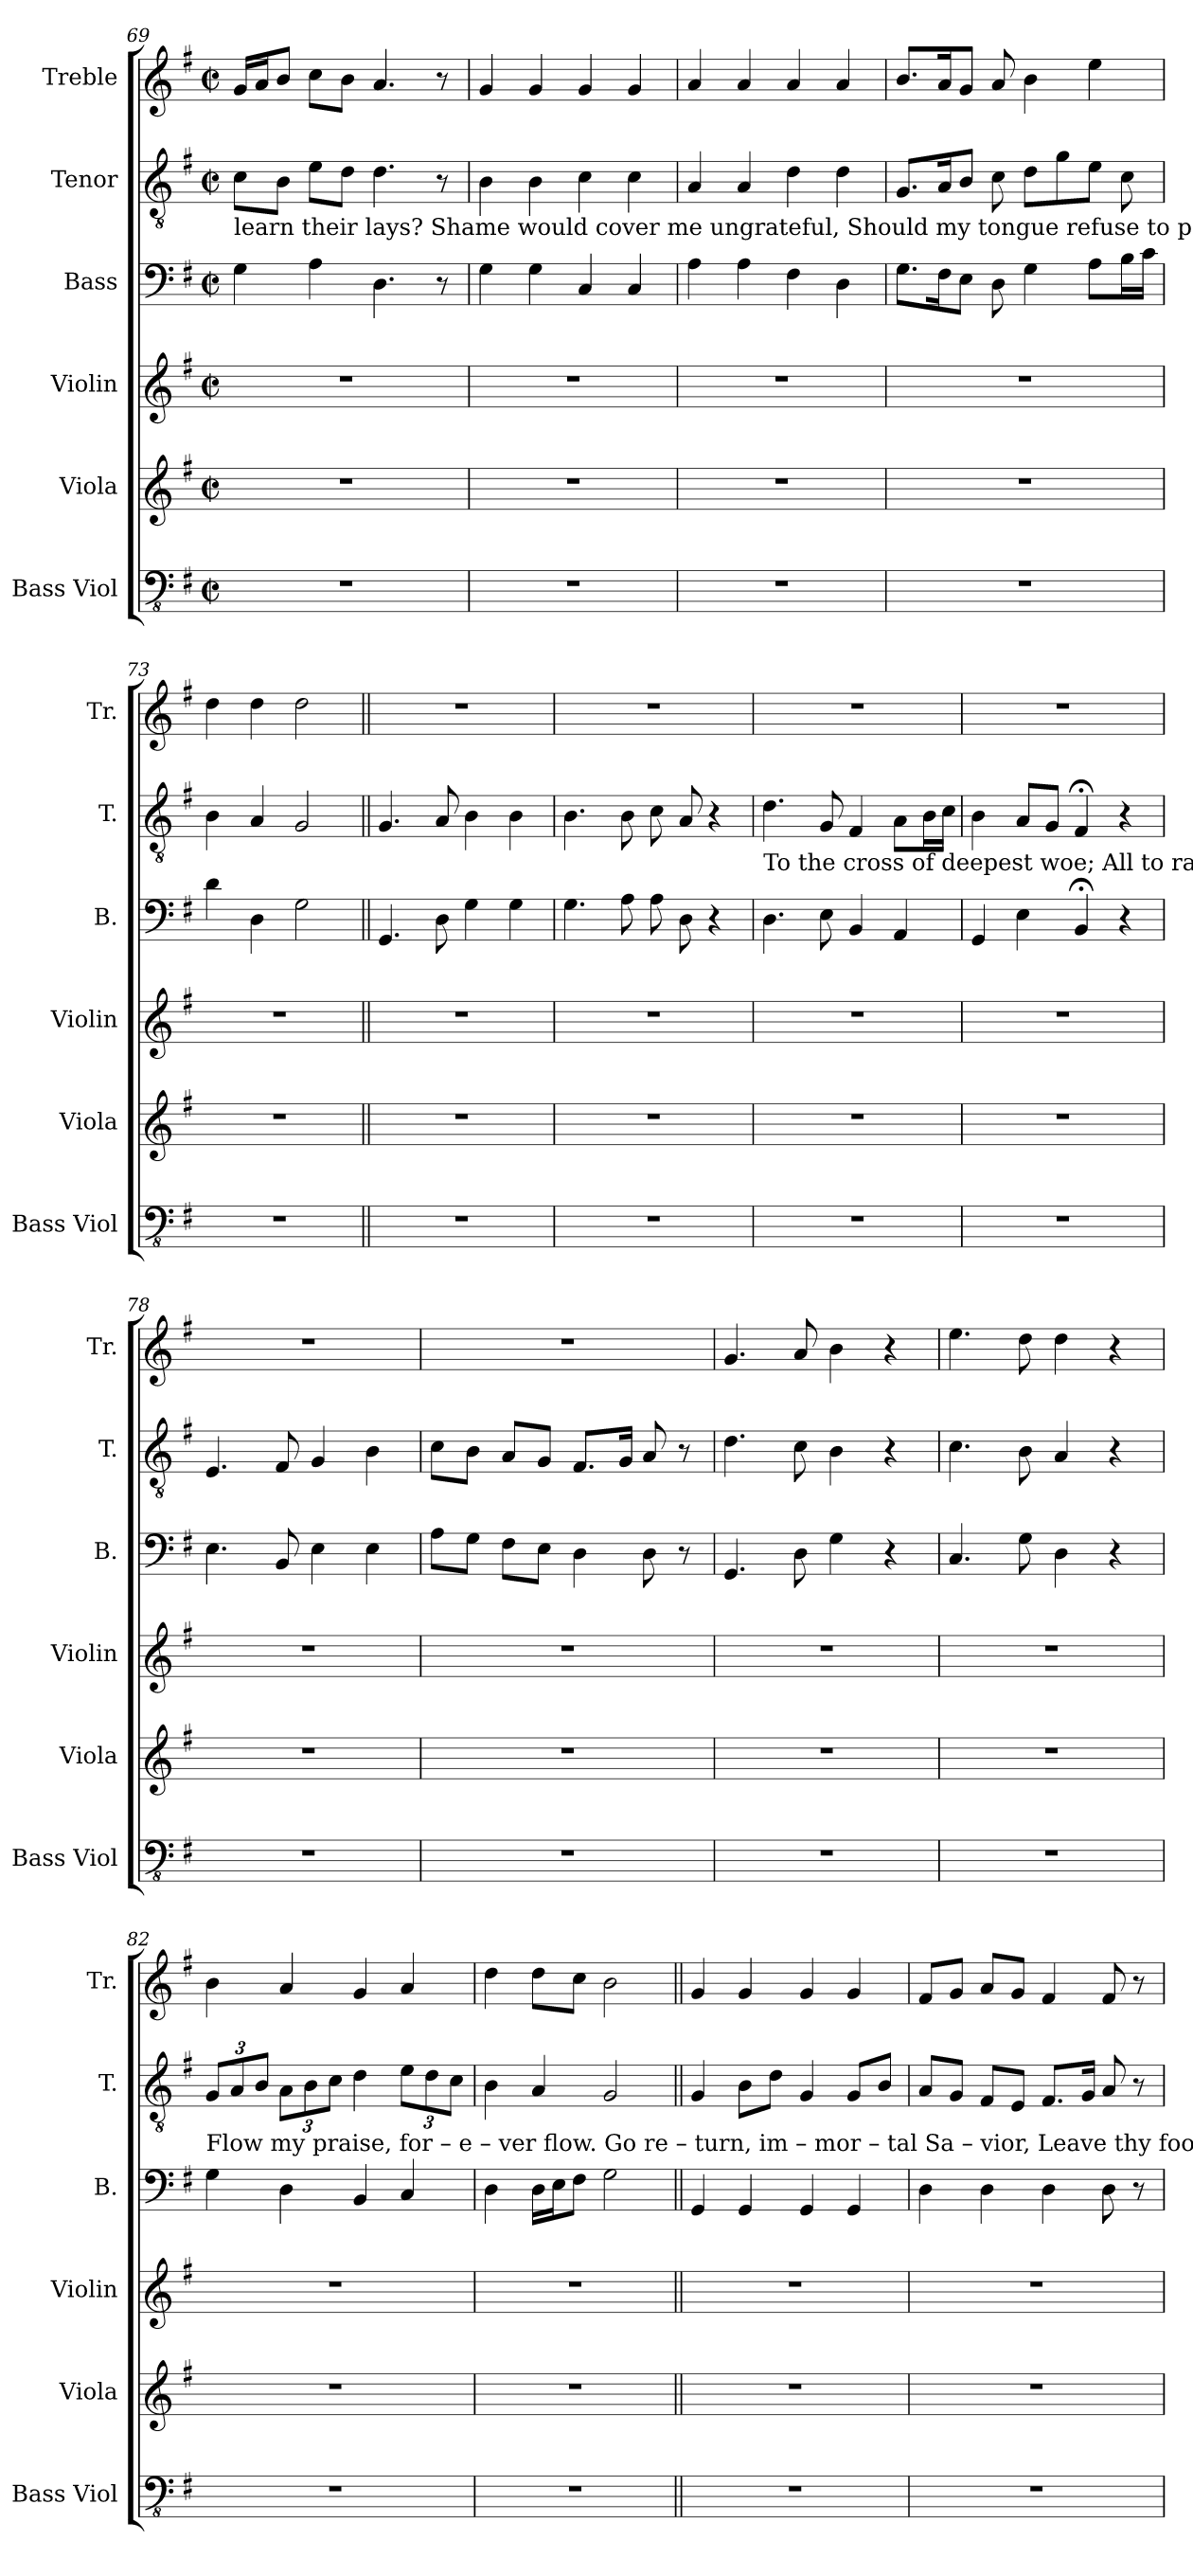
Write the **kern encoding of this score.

**kern	**kern	**kern	**kern	**kern	**kern
*part6	*part5	*part4	*part3	*part2	*part1
*staff6	*staff5	*staff4	*staff3	*staff2	*staff1
*I"Bass Viol	*I"Viola	*I"Violin	*I"Bass	*I"Tenor	*I"Treble
*I'Bass Viol	*I'Viola	*I'Violin	*I'B.	*I'T.	*I'Tr.
!!LO:LB:g=z
*clefFv4	*clefG2	*clefG2	*clefF4	*clefGv2	*clefG2
*ITrd7c12	*	*	*	*	*
*k[f#]	*k[f#]	*k[f#]	*k[f#]	*k[f#]	*k[f#]
*M2/2	*M2/2	*M2/2	*M2/2	*M2/2	*M2/2
*met(c|)	*met(c|)	*met(c|)	*met(c|)	*met(c|)	*met(c|)
=69	=69	=69	=69	=69	=69
!	!	!	!	!LO:TX:b:t=learn      their  lays? Shame would cover me ungrateful, Should   my   tongue    refuse  to  praise.     From the highest throne in glory,	!
1r	1r	1r	4G\	8c\L	16g/LL
.	.	.	.	.	16a/J
.	.	.	.	8B\J	8b/J
.	.	.	4A\	8e\L	8cc\L
.	.	.	.	8d\J	8b\J
.	.	.	4.D\	4.d\	4.a/
.	.	.	8r	8r	8r
=70	=70	=70	=70	=70	=70
1r	1r	1r	4G\	4B\	4g/
.	.	.	4G\	4B\	4g/
.	.	.	4C/	4c\	4g/
.	.	.	4C/	4c\	4g/
=71	=71	=71	=71	=71	=71
1r	1r	1r	4A\	4A/	4a/
.	.	.	4A\	4A/	4a/
.	.	.	4F#\	4d\	4a/
.	.	.	4D\	4d\	4a/
=72	=72	=72	=72	=72	=72
1r	1r	1r	8.G\L	8.G/L	8.b/L
.	.	.	16F#\K	16A/K	16a/K
.	.	.	8E\J	8B/J	8g/J
.	.	.	8D\	8c\	8a/
.	.	.	4G\	8d\L	4b\
.	.	.	.	8g\	.
.	.	.	8A\L	8e\J	4ee\
.	.	.	16B\L	8c\	.
.	.	.	16c\JJ	.	.
=73	=73	=73	=73	=73	=73
1r	1r	1r	4d\	4B\	4dd\
.	.	.	4D\	4A/	4dd\
.	.	.	2G\	2G/	2dd\
=74||	=74||	=74||	=74||	=74||	=74||
1r	1r	1r	4.GG/	4.G/	1r
.	.	.	8D\	8A/	.
.	.	.	4G\	4B\	.
.	.	.	4G\	4B\	.
=75	=75	=75	=75	=75	=75
1r	1r	1r	4.G\	4.B\	1r
.	.	.	8A\	8B\	.
.	.	.	8A\	8c\	.
.	.	.	8D\	8A/	.
.	.	.	4r	4r	.
!!LO:LB:g=z
=76	=76	=76	=76	=76	=76
!	!	!	!	!LO:TX:b:t=To   the   cross  of             deepest    woe;             All      to   ransom      guil   –  ty       captives,            Flow my praise,       Flow my praise,	!
1r	1r	1r	4.D\	4.d\	1r
.	.	.	8E\	8G/	.
.	.	.	4BB/	4F#/	.
.	.	.	4AA/	8A\L	.
.	.	.	.	16B\L	.
.	.	.	.	16c\JJ	.
=77	=77	=77	=77	=77	=77
1r	1r	1r	4GG/	4B\	1r
.	.	.	4E\	8A/L	.
.	.	.	.	8G/J	.
.	.	.	4BB;</	4F#;</	.
.	.	.	4r	4r	.
=78	=78	=78	=78	=78	=78
1r	1r	1r	4.E\	4.E/	1r
.	.	.	8BB/	8F#/	.
.	.	.	4E\	4G/	.
.	.	.	4E\	4B\	.
=79	=79	=79	=79	=79	=79
1r	1r	1r	8A\L	8c\L	1r
.	.	.	8G\J	8B\J	.
.	.	.	8F#\L	8A/L	.
.	.	.	8E\J	8G/J	.
.	.	.	4D\	8.F#/L	.
.	.	.	.	16G/Jk	.
.	.	.	8D\	8A/	.
.	.	.	8r	8r	.
=80	=80	=80	=80	=80	=80
1r	1r	1r	4.GG/	4.d\	4.g/
.	.	.	8D\	8c\	8a/
.	.	.	4G\	4B\	4b\
.	.	.	4r	4r	4r
=81	=81	=81	=81	=81	=81
1r	1r	1r	4.C/	4.c\	4.ee\
.	.	.	8G\	8B\	8dd\
.	.	.	4D\	4A/	4dd\
.	.	.	4r	4r	4r
!!LO:LB:g=z
=82	=82	=82	=82	=82	=82
*	*	*	*	*Xbrackettup	*
!	!	!	!	!LO:TX:b:t=Flow       my     praise,  for   –  e   – ver      flow.     Go  re  – turn, im  –  mor – tal      Sa – vior,        Leave  thy  footstool, take thy throne;	!
1r	1r	1r	4G\	12G/L	4b\
.	.	.	.	12A/	.
.	.	.	.	12B/J	.
.	.	.	4D\	12A\L	4a/
.	.	.	.	12B\	.
.	.	.	.	12c\J	.
.	.	.	4BB/	4d\	4g/
.	.	.	4C/	12e\L	4a/
.	.	.	.	12d\	.
.	.	.	.	12c\J	.
=83	=83	=83	=83	=83	=83
1r	1r	1r	4D\	4B\	4dd\
.	.	.	16D\LL	4A/	8dd\L
.	.	.	16E\J	.	.
.	.	.	8F#\J	.	8cc\J
.	.	.	2G\	2G/	2b\
=84||	=84||	=84||	=84||	=84||	=84||
1r	1r	1r	4GG/	4G/	4g/
.	.	.	4GG/	8B\L	4g/
.	.	.	.	8d\J	.
.	.	.	4GG/	4G/	4g/
.	.	.	4GG/	8G/L	4g/
.	.	.	.	8B/J	.
=85	=85	=85	=85	=85	=85
1r	1r	1r	4D\	8A/L	8f#/L
.	.	.	.	8G/J	8g/J
.	.	.	4D\	8F#/L	8a/L
.	.	.	.	8E/J	8g/J
.	.	.	4D\	8.F#/L	4f#/
.	.	.	.	16G/Jk	.
.	.	.	8D\	8A/	8f#/
.	.	.	8r	8r	8r
=	=	=	=	=	=
*-	*-	*-	*-	*-	*-
